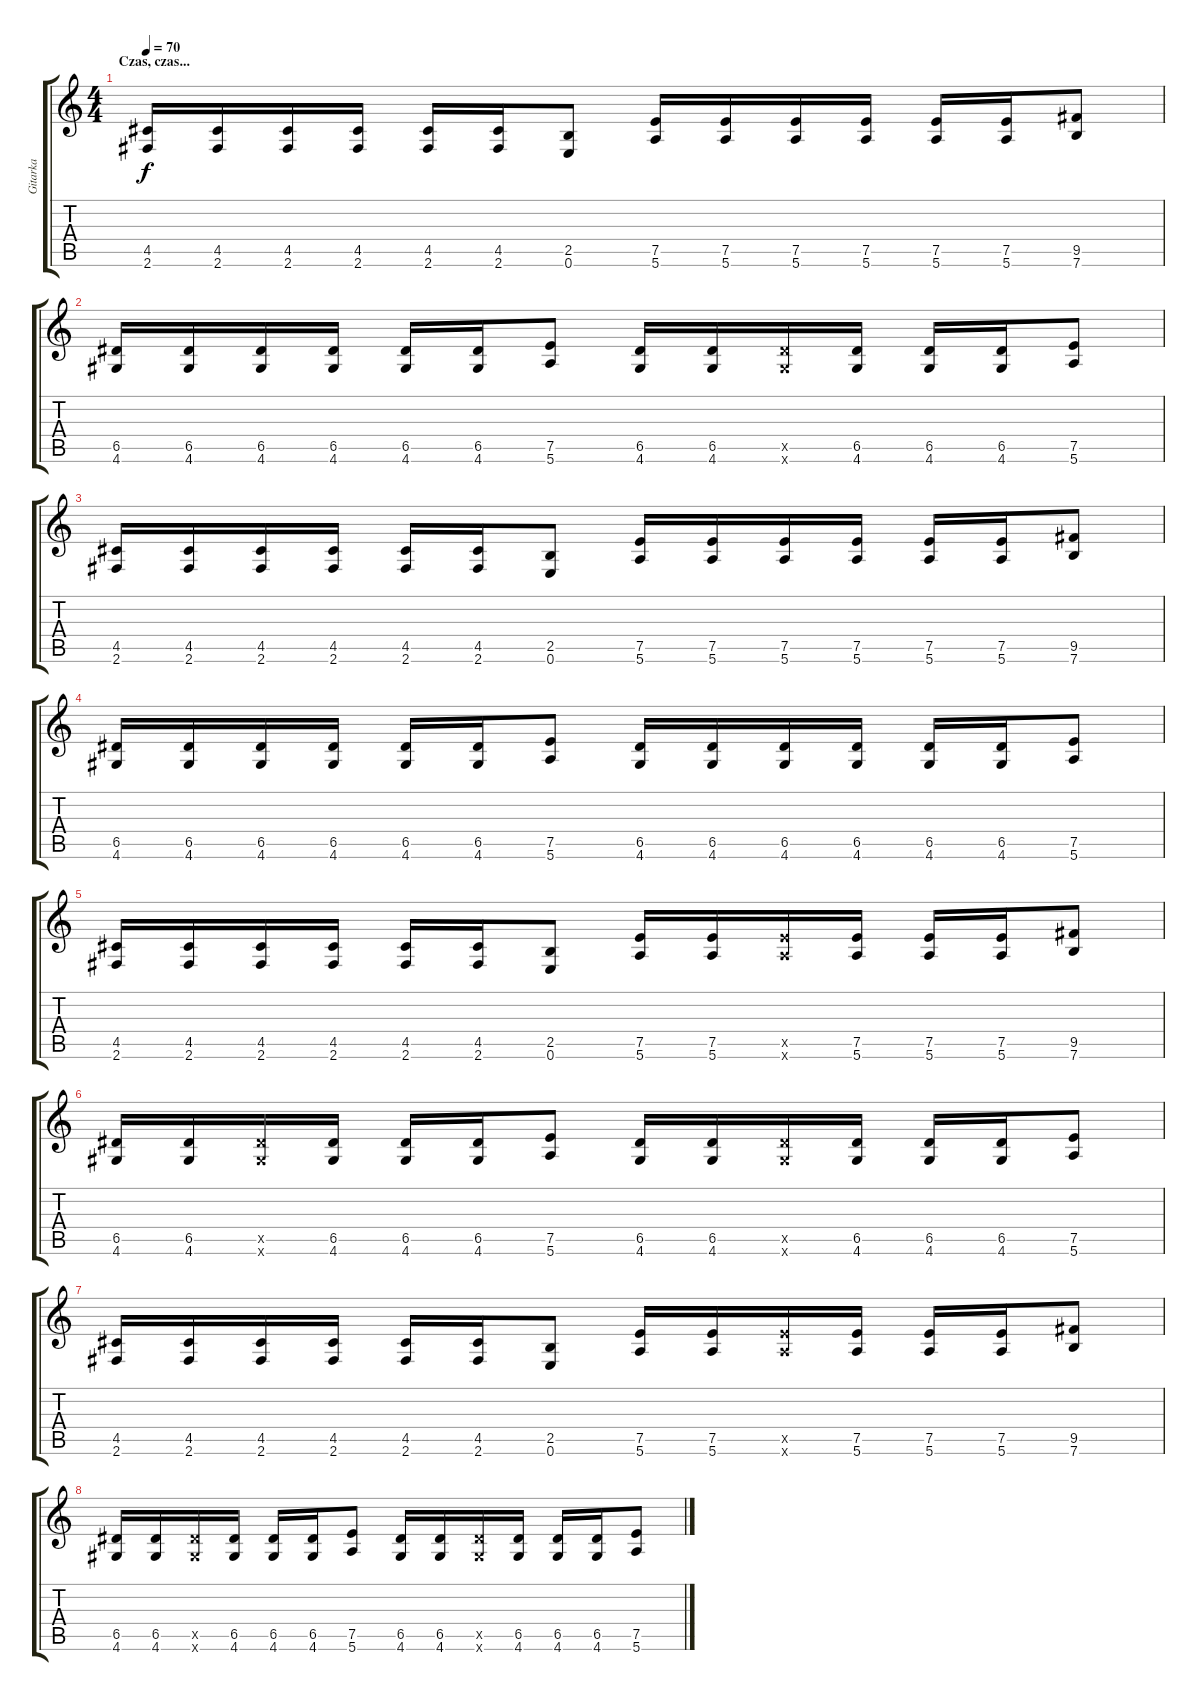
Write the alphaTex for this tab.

\track ("Gitarka" "Gitarka") {instrument overdrivenguitar}
\staff {score tabs}
\tuning (E4 B3 G3 D3 A2 E2) {hide}
\ts (4 4)
\section ("" "Czas, czas...")
\tempo 70
\clef g2
\ks c
(4.5 2.6).16{dy f} (4.5 2.6).16 (4.5 2.6).16 (4.5 2.6).16 (4.5 2.6).16 (4.5 2.6).16 (2.5 0.6).8 (7.5 5.6).16 (7.5 5.6).16 (7.5 5.6).16 (7.5 5.6).16 (7.5 5.6).16 (7.5 5.6).16 (9.5 7.6).8 |
(6.5 4.6).16 (6.5 4.6).16 (6.5 4.6).16 (6.5 4.6).16 (6.5 4.6).16 (6.5 4.6).16 (7.5 5.6).8 (6.5 4.6).16 (6.5 4.6).16 (6.5{x} 4.6{x}).16 (6.5 4.6).16 (6.5 4.6).16 (6.5 4.6).16 (7.5 5.6).8 |
(4.5 2.6).16 (4.5 2.6).16 (4.5 2.6).16 (4.5 2.6).16 (4.5 2.6).16 (4.5 2.6).16 (2.5 0.6).8 (7.5 5.6).16 (7.5 5.6).16 (7.5 5.6).16 (7.5 5.6).16 (7.5 5.6).16 (7.5 5.6).16 (9.5 7.6).8 |
(6.5 4.6).16 (6.5 4.6).16 (6.5 4.6).16 (6.5 4.6).16 (6.5 4.6).16 (6.5 4.6).16 (7.5 5.6).8 (6.5 4.6).16 (6.5 4.6).16 (6.5 4.6).16 (6.5 4.6).16 (6.5 4.6).16 (6.5 4.6).16 (7.5 5.6).8 |
(4.5 2.6).16 (4.5 2.6).16 (4.5 2.6).16 (4.5 2.6).16 (4.5 2.6).16 (4.5 2.6).16 (2.5 0.6).8 (7.5 5.6).16 (7.5 5.6).16 (7.5{x} 5.6{x}).16 (7.5 5.6).16 (7.5 5.6).16 (7.5 5.6).16 (9.5 7.6).8 |
(6.5 4.6).16 (6.5 4.6).16 (6.5{x} 4.6{x}).16 (6.5 4.6).16 (6.5 4.6).16 (6.5 4.6).16 (7.5 5.6).8 (6.5 4.6).16 (6.5 4.6).16 (6.5{x} 4.6{x}).16 (6.5 4.6).16 (6.5 4.6).16 (6.5 4.6).16 (7.5 5.6).8 |
(4.5 2.6).16 (4.5 2.6).16 (4.5 2.6).16 (4.5 2.6).16 (4.5 2.6).16 (4.5 2.6).16 (2.5 0.6).8 (7.5 5.6).16 (7.5 5.6).16 (7.5{x} 5.6{x}).16 (7.5 5.6).16 (7.5 5.6).16 (7.5 5.6).16 (9.5 7.6).8 |
(6.5 4.6).16 (6.5 4.6).16 (6.5{x} 4.6{x}).16 (6.5 4.6).16 (6.5 4.6).16 (6.5 4.6).16 (7.5 5.6).8 (6.5 4.6).16 (6.5 4.6).16 (6.5{x} 4.6{x}).16 (6.5 4.6).16 (6.5 4.6).16 (6.5 4.6).16 (7.5 5.6).8
